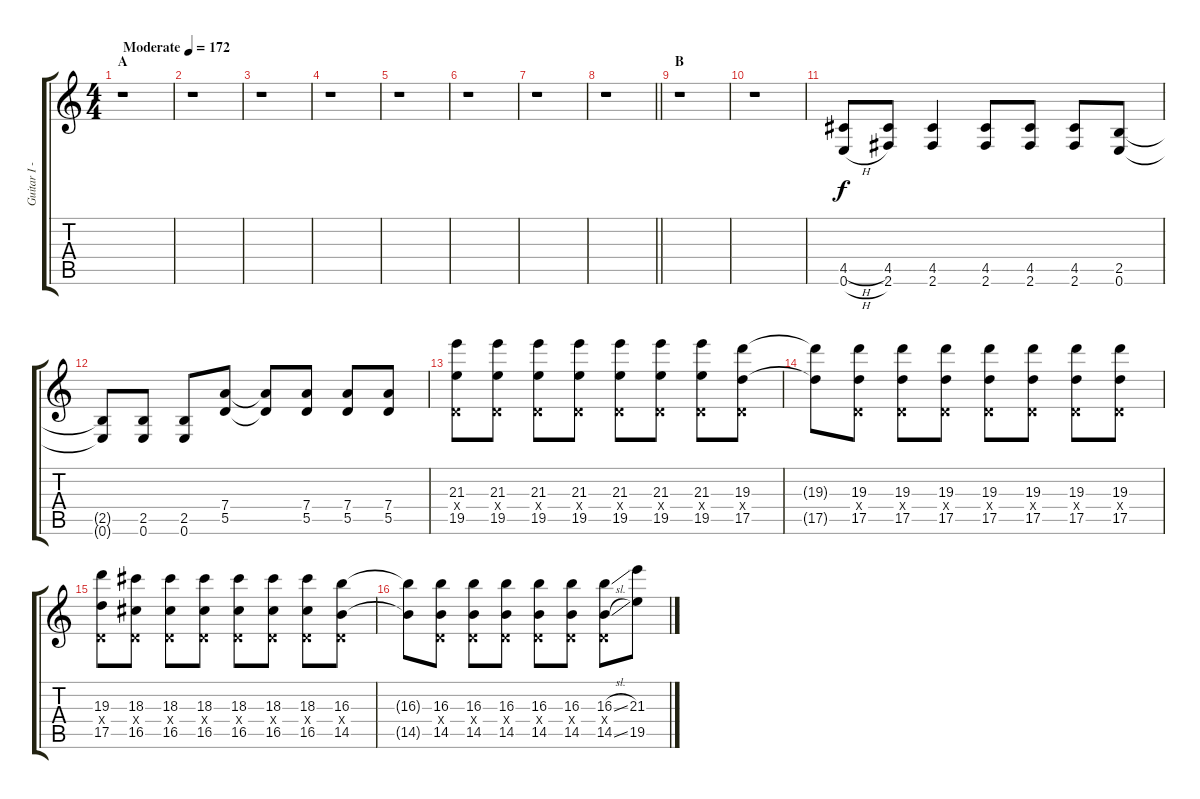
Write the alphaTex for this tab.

\track ("Guitar I - Gotoh" "Guitar I -") {instrument distortionguitar}
\staff {score tabs}
\tuning (E4 B3 G3 D3 A2 E2) {hide}
\ts (4 4)
\section ("" "A")
\tempo (172 "Moderate")
\clef g2
\ks c
r.1{dy f instrument distortionguitar} |
r.1 |
r.1 |
r.1 |
r.1 |
r.1 |
r.1 |
\barLineRight lightlight
r.1 |
\section ("" "B")
r.1 |
r.1 |
(4.5{h} 0.6{h}).8 (4.5 2.6).8 (4.5 2.6).4 (4.5 2.6).8 (4.5 2.6).8 (4.5 2.6).8 (2.5 0.6).8 |
(2.5{t} 0.6{t}).8 (2.5 0.6).8 (2.5 0.6).8 (7.4 5.5).8 (7.4{t} 5.5{t}).8 (7.4 5.5).8 (7.4 5.5).8 (7.4 5.5).8 |
(21.3 0.4{x} 19.5).8 (21.3 0.4{x} 19.5).8 (21.3 0.4{x} 19.5).8 (21.3 0.4{x} 19.5).8 (21.3 0.4{x} 19.5).8 (21.3 0.4{x} 19.5).8 (21.3 0.4{x} 19.5).8 (19.3 0.4{x} 17.5).8 |
(19.3{t} 17.5{t}).8 (19.3 0.4{x} 17.5).8 (19.3 0.4{x} 17.5).8 (19.3 0.4{x} 17.5).8 (19.3 0.4{x} 17.5).8 (19.3 0.4{x} 17.5).8 (19.3 0.4{x} 17.5).8 (19.3 0.4{x} 17.5).8 |
(19.3 0.4{x} 17.5).8 (18.3 0.4{x} 16.5).8 (18.3 0.4{x} 16.5).8 (18.3 0.4{x} 16.5).8 (18.3 0.4{x} 16.5).8 (18.3 0.4{x} 16.5).8 (18.3 0.4{x} 16.5).8 (16.3 0.4{x} 14.5).8 |
(16.3{t} 14.5{t}).8 (16.3 0.4{x} 14.5).8 (16.3 0.4{x} 14.5).8 (16.3 0.4{x} 14.5).8 (16.3 0.4{x} 14.5).8 (16.3 0.4{x} 14.5).8 (16.3{sl} 0.4{x} 14.5{sl}).8 (21.3 19.5).8
